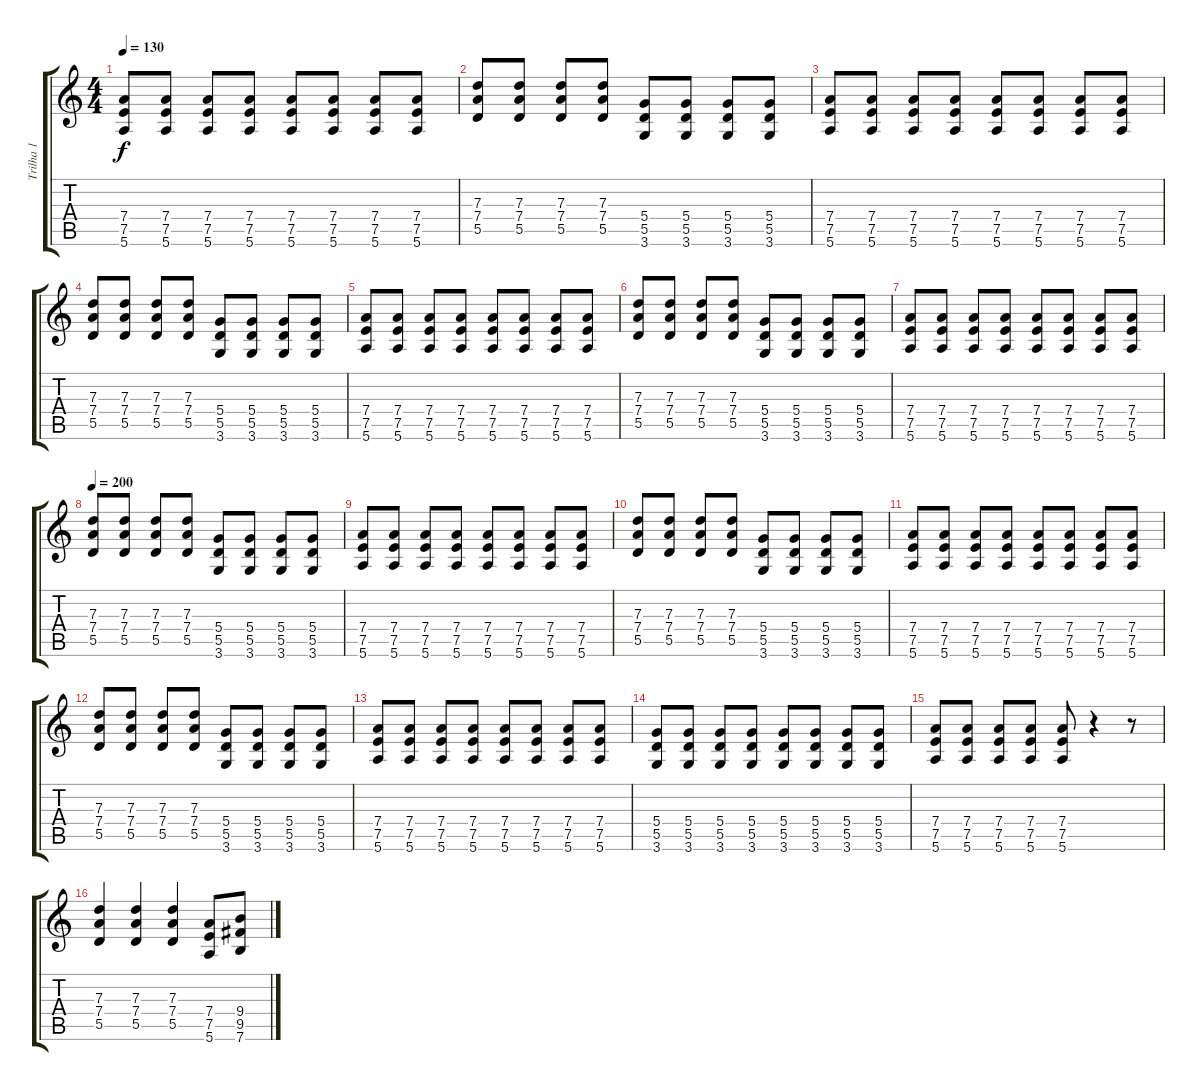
\track ("Trilha 1" "Trilha 1") {instrument distortionguitar}
\staff {score tabs}
\tuning (E4 B3 G3 D3 A2 E2) {hide}
\ts (4 4)
\tempo 130
\clef g2
\ks c
(7.4 7.5 5.6).8{dy f} (7.4 7.5 5.6).8 (7.4 7.5 5.6).8 (7.4 7.5 5.6).8 (7.4 7.5 5.6).8 (7.4 7.5 5.6).8 (7.4 7.5 5.6).8 (7.4 7.5 5.6).8 |
(7.3 7.4 5.5).8 (7.3 7.4 5.5).8 (7.3 7.4 5.5).8 (7.3 7.4 5.5).8 (5.4 5.5 3.6).8 (5.4 5.5 3.6).8 (5.4 5.5 3.6).8 (5.4 5.5 3.6).8 |
(7.4 7.5 5.6).8 (7.4 7.5 5.6).8 (7.4 7.5 5.6).8 (7.4 7.5 5.6).8 (7.4 7.5 5.6).8 (7.4 7.5 5.6).8 (7.4 7.5 5.6).8 (7.4 7.5 5.6).8 |
(7.3 7.4 5.5).8 (7.3 7.4 5.5).8 (7.3 7.4 5.5).8 (7.3 7.4 5.5).8 (5.4 5.5 3.6).8 (5.4 5.5 3.6).8 (5.4 5.5 3.6).8 (5.4 5.5 3.6).8 |
(7.4 7.5 5.6).8 (7.4 7.5 5.6).8 (7.4 7.5 5.6).8 (7.4 7.5 5.6).8 (7.4 7.5 5.6).8 (7.4 7.5 5.6).8 (7.4 7.5 5.6).8 (7.4 7.5 5.6).8 |
(7.3 7.4 5.5).8 (7.3 7.4 5.5).8 (7.3 7.4 5.5).8 (7.3 7.4 5.5).8 (5.4 5.5 3.6).8 (5.4 5.5 3.6).8 (5.4 5.5 3.6).8 (5.4 5.5 3.6).8 |
(7.4 7.5 5.6).8 (7.4 7.5 5.6).8 (7.4 7.5 5.6).8 (7.4 7.5 5.6).8 (7.4 7.5 5.6).8 (7.4 7.5 5.6).8 (7.4 7.5 5.6).8 (7.4 7.5 5.6).8 |
\tempo 200
(7.3 7.4 5.5).8 (7.3 7.4 5.5).8 (7.3 7.4 5.5).8 (7.3 7.4 5.5).8 (5.4 5.5 3.6).8 (5.4 5.5 3.6).8 (5.4 5.5 3.6).8 (5.4 5.5 3.6).8 |
(7.4 7.5 5.6).8 (7.4 7.5 5.6).8 (7.4 7.5 5.6).8 (7.4 7.5 5.6).8 (7.4 7.5 5.6).8 (7.4 7.5 5.6).8 (7.4 7.5 5.6).8 (7.4 7.5 5.6).8 |
(7.3 7.4 5.5).8 (7.3 7.4 5.5).8 (7.3 7.4 5.5).8 (7.3 7.4 5.5).8 (5.4 5.5 3.6).8 (5.4 5.5 3.6).8 (5.4 5.5 3.6).8 (5.4 5.5 3.6).8 |
(7.4 7.5 5.6).8 (7.4 7.5 5.6).8 (7.4 7.5 5.6).8 (7.4 7.5 5.6).8 (7.4 7.5 5.6).8 (7.4 7.5 5.6).8 (7.4 7.5 5.6).8 (7.4 7.5 5.6).8 |
(7.3 7.4 5.5).8 (7.3 7.4 5.5).8 (7.3 7.4 5.5).8 (7.3 7.4 5.5).8 (5.4 5.5 3.6).8 (5.4 5.5 3.6).8 (5.4 5.5 3.6).8 (5.4 5.5 3.6).8 |
(7.4 7.5 5.6).8 (7.4 7.5 5.6).8 (7.4 7.5 5.6).8 (7.4 7.5 5.6).8 (7.4 7.5 5.6).8 (7.4 7.5 5.6).8 (7.4 7.5 5.6).8 (7.4 7.5 5.6).8 |
(5.4 5.5 3.6).8 (5.4 5.5 3.6).8 (5.4 5.5 3.6).8 (5.4 5.5 3.6).8 (5.4 5.5 3.6).8 (5.4 5.5 3.6).8 (5.4 5.5 3.6).8 (5.4 5.5 3.6).8 |
(7.4 7.5 5.6).8 (7.4 7.5 5.6).8 (7.4 7.5 5.6).8 (7.4 7.5 5.6).8 (7.4 7.5 5.6).8 r.4 r.8 |
(7.3 7.4 5.5).4 (7.3 7.4 5.5).4 (7.3 7.4 5.5).4 (7.4 7.5 5.6).8 (9.4 9.5 7.6).8
